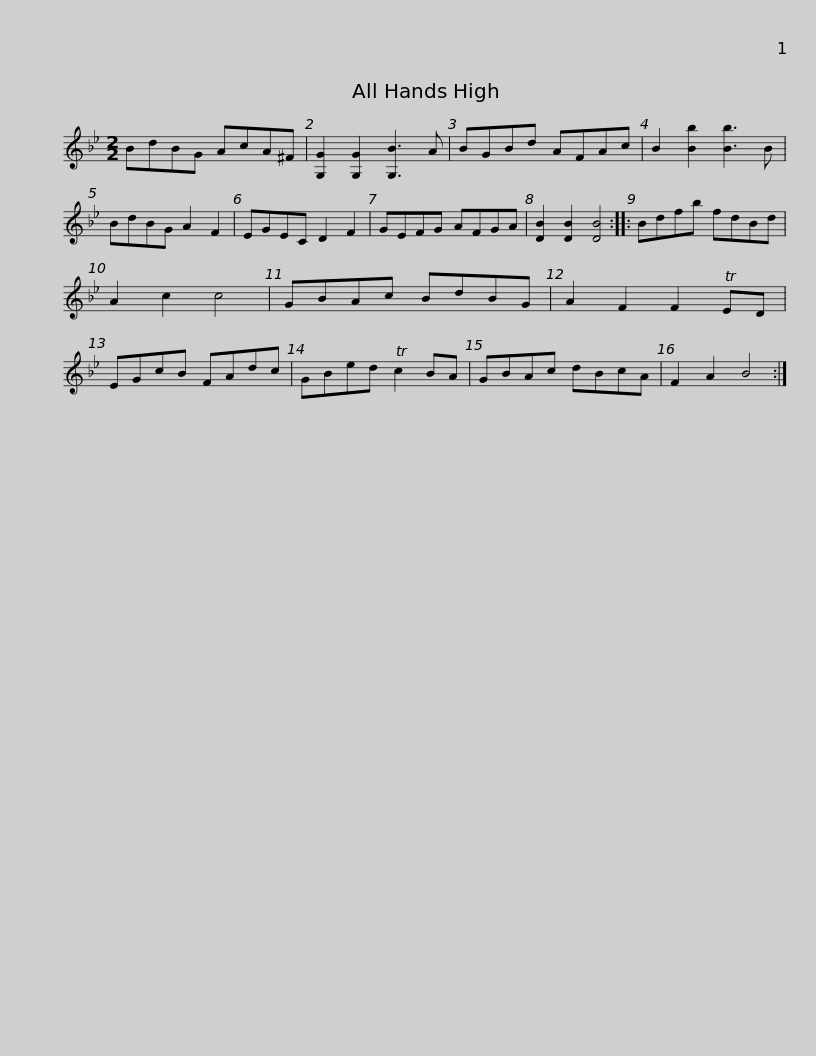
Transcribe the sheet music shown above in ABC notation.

X:1
L:1/8
M:2/2
I:linebreak $
K:Bb
V:1 treble
V:1
 BdBG AcA^F | [G,G]2 [G,G]2 [G,B]3 A | BGBd AFAc | B2 [Bb]2 [Bb]3 B | BdBG A2 F2 | %5
 EGEC D2 F2 |$ GEFG AFGA | [DB]2 [DB]2 [DB]4 :: Bdfb fdBd | A2 c2 c4 | %10
 GBAc BdBG | A2 F2 F2 TED | EGcB FAdc |$ GBed Tc2 BA | GBAc dBcA | %15
 F2 A2 B4 :| %16
